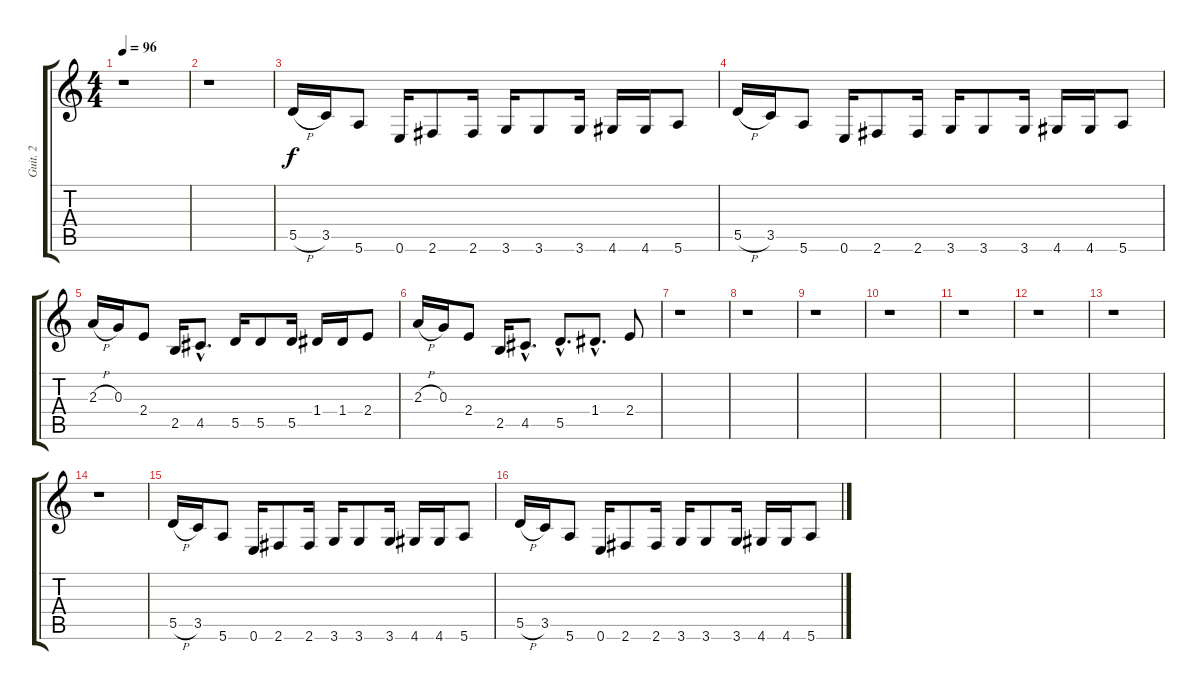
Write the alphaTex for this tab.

\track ("Guit. 2" "Guit. 2") {instrument overdrivenguitar}
\staff {score tabs}
\tuning (E4 B3 G3 D3 A2 E2) {hide}
\ts (4 4)
\tempo 96
\clef g2
\ks c
r.1{dy f} |
r.1 |
5.5{h}.16 3.5.16 5.6.8 0.6.16 2.6.8 2.6.16 3.6.16 3.6.8 3.6.16 4.6.16 4.6.16 5.6.8 |
5.5{h}.16 3.5.16 5.6.8 0.6.16 2.6.8 2.6.16 3.6.16 3.6.8 3.6.16 4.6.16 4.6.16 5.6.8 |
2.3{h}.16 0.3.16 2.4.8 2.5.16 4.5{hac}.8{d} 5.5.16 5.5.8 5.5.16 1.4.16 1.4.16 2.4.8 |
2.3{h}.16 0.3.16 2.4.8 2.5.16 4.5{hac}.8{d} 5.5{hac}.8{d} 1.4{hac}.8{d} 2.4.8 |
r.1 |
r.1 |
r.1 |
r.1 |
r.1 |
r.1 |
r.1 |
r.1 |
5.5{h}.16 3.5.16 5.6.8 0.6.16 2.6.8 2.6.16 3.6.16 3.6.8 3.6.16 4.6.16 4.6.16 5.6.8 |
5.5{h}.16 3.5.16 5.6.8 0.6.16 2.6.8 2.6.16 3.6.16 3.6.8 3.6.16 4.6.16 4.6.16 5.6.8
